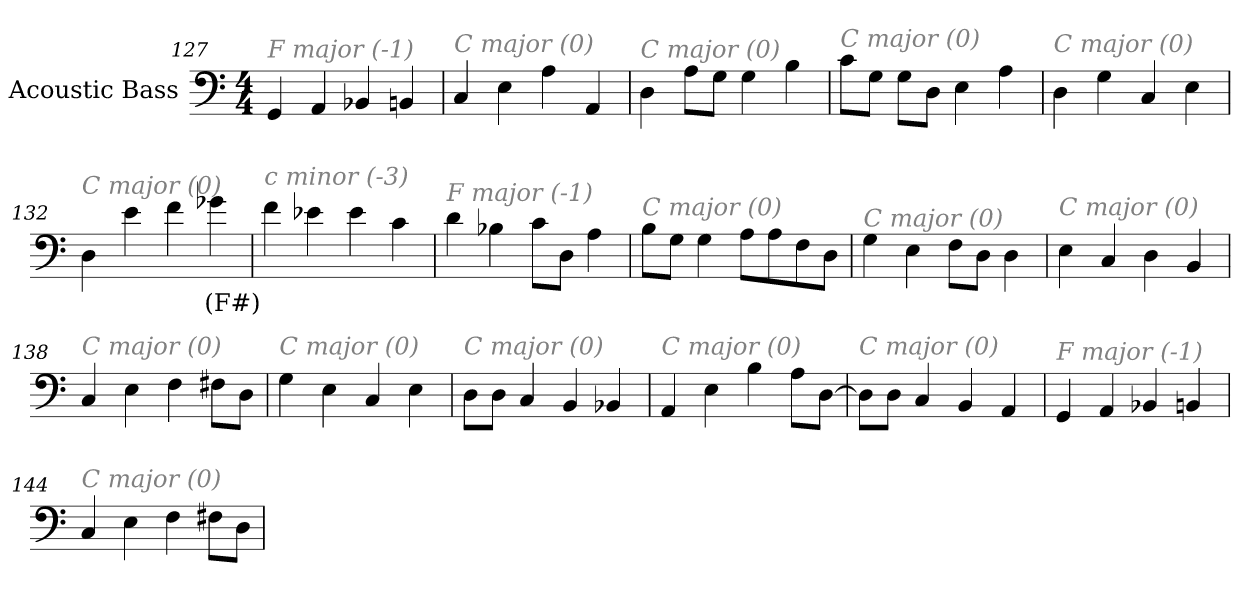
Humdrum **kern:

**kern	**text
*part1	*part1
*staff1	*staff1
*I"Acoustic Bass	*
*clefF4	*
*ITrd7c12	*
*k[]	*
*C:	*
*M4/4	*
=127	=127
!LO:TX:i:color=#808080:t=F major (-1)	!
4GGG	.
4AAA	.
4BBB-X	.
4BBBn	.
=128	=128
!LO:TX:i:color=#808080:t=C major (0)	!
4CC	.
4EE	.
4AA	.
4AAA	.
=129	=129
!LO:TX:i:color=#808080:t=C major (0)	!
4DD	.
8AAL	.
8GGJ	.
4GG	.
4BB	.
=130	=130
!LO:TX:i:color=#808080:t=C major (0)	!
8CL	.
8GGJ	.
8GGL	.
8DDJ	.
4EE	.
4AA	.
=131	=131
!LO:TX:i:color=#808080:t=C major (0)	!
4DD	.
4GG	.
4CC	.
4EE	.
=132	=132
!LO:TX:i:color=#808080:t=C major (0)	!
4DD	.
4E	.
4F	.
4G-Xi	(F#)
=133	=133
!LO:TX:i:color=#808080:t=c minor (-3)	!
4F	.
4E-X	.
4E-	.
4C	.
=134	=134
!LO:TX:i:color=#808080:t=F major (-1)	!
4D	.
4BB-X	.
8CL	.
8DDJ	.
4AA	.
=135	=135
!LO:TX:i:color=#808080:t=C major (0)	!
8BBL	.
8GGJ	.
4GG	.
8AAL	.
8AA	.
8FF	.
8DDJ	.
=136	=136
!LO:TX:i:color=#808080:t=C major (0)	!
4GG	.
4EE	.
8FFL	.
8DDJ	.
4DD	.
=137	=137
!LO:TX:i:color=#808080:t=C major (0)	!
4EE	.
4CC	.
4DD	.
4BBB	.
=138	=138
!LO:TX:i:color=#808080:t=C major (0)	!
4CC	.
4EE	.
4FF	.
8FF#XL	.
8DDJ	.
=139	=139
!LO:TX:i:color=#808080:t=C major (0)	!
4GG	.
4EE	.
4CC	.
4EE	.
=140	=140
!LO:TX:i:color=#808080:t=C major (0)	!
8DDL	.
8DDJ	.
4CC	.
4BBB	.
4BBB-X	.
=141	=141
!LO:TX:i:color=#808080:t=C major (0)	!
4AAA	.
4EE	.
4BB	.
8AAL	.
[8DDJ	.
=142	=142
!LO:TX:i:color=#808080:t=C major (0)	!
8DDL]	.
8DDJ	.
4CC	.
4BBB	.
4AAA	.
=143	=143
!LO:TX:i:color=#808080:t=F major (-1)	!
4GGG	.
4AAA	.
4BBB-X	.
4BBBn	.
=144	=144
!LO:TX:i:color=#808080:t=C major (0)	!
4CC	.
4EE	.
4FF	.
8FF#XL	.
8DDJ	.
=	=
*-	*-
